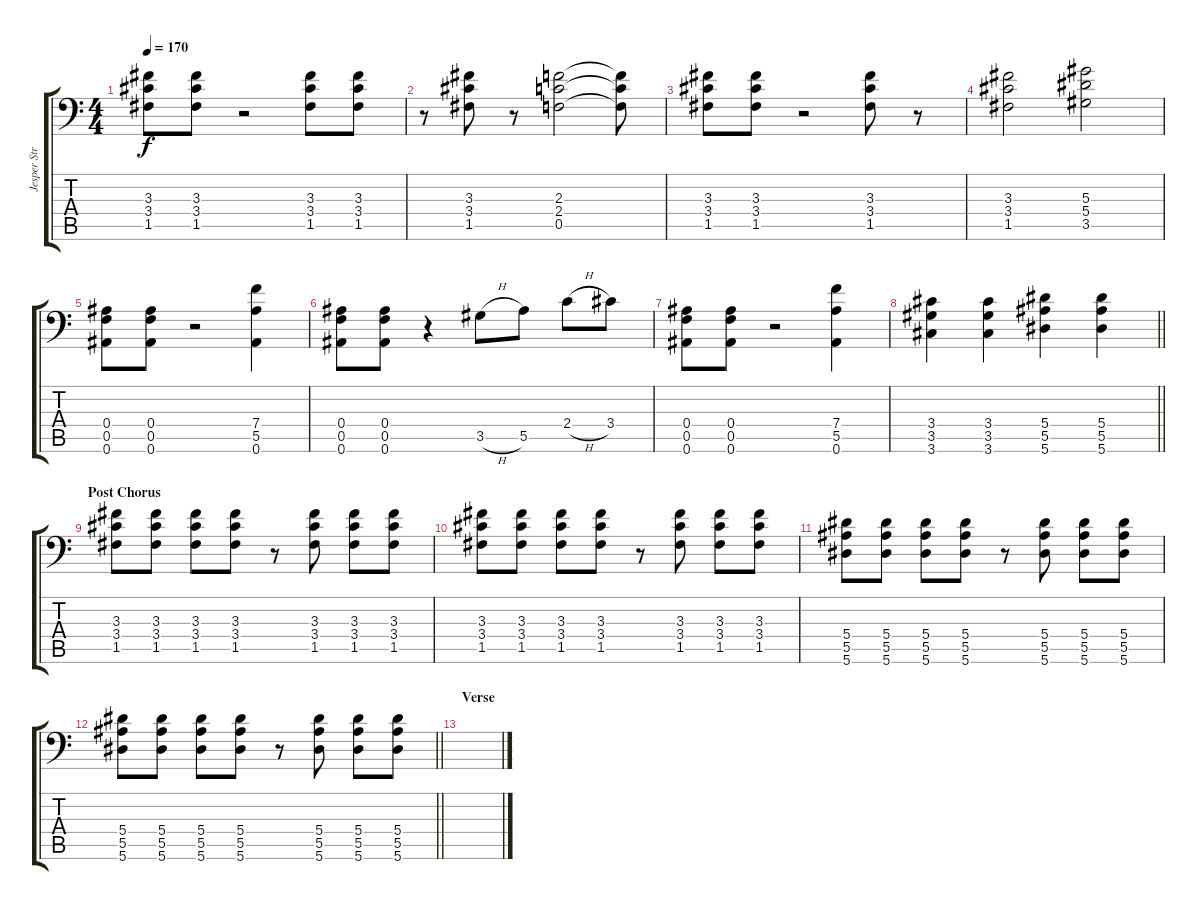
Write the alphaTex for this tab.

\track ("Jesper Strömblad" "Jesper Str") {instrument distortionguitar}
\staff {score tabs}
\tuning (C4 G3 Eb3 Bb2 F2 Bb1) {hide}
\ts (4 4)
\tempo 170
\clef f4
\ks c
(3.3 3.4 1.5).8{dy f} (3.3 3.4 1.5).8 r.2 (3.3 3.4 1.5).8 (3.3 3.4 1.5).8 |
r.8 (3.3 3.4 1.5).8 r.8 (2.3 2.4 0.5).2 (2.3{t} 2.4{t} 0.5{t}).8 |
(3.3 3.4 1.5).8 (3.3 3.4 1.5).8 r.2 (3.3 3.4 1.5).8 r.8 |
(3.3 3.4 1.5).2 (5.3 5.4 3.5).2 |
(0.4 0.5 0.6).8 (0.4 0.5 0.6).8 r.2 (7.4 5.5 0.6).4 |
(0.4 0.5 0.6).8 (0.4 0.5 0.6).8 r.4 3.5{h}.8 5.5.8 2.4{h}.8 3.4.8 |
(0.4 0.5 0.6).8 (0.4 0.5 0.6).8 r.2 (7.4 5.5 0.6).4 |
\barLineRight lightlight
(3.4 3.5 3.6).4 (3.4 3.5 3.6).4 (5.4 5.5 5.6).4 (5.4 5.5 5.6).4 |
\section ("" "Post Chorus")
(3.3 3.4 1.5).8 (3.3 3.4 1.5).8 (3.3 3.4 1.5).8 (3.3 3.4 1.5).8 r.8 (3.3 3.4 1.5).8 (3.3 3.4 1.5).8 (3.3 3.4 1.5).8 |
(3.3 3.4 1.5).8 (3.3 3.4 1.5).8 (3.3 3.4 1.5).8 (3.3 3.4 1.5).8 r.8 (3.3 3.4 1.5).8 (3.3 3.4 1.5).8 (3.3 3.4 1.5).8 |
(5.4 5.5 5.6).8 (5.4 5.5 5.6).8 (5.4 5.5 5.6).8 (5.4 5.5 5.6).8 r.8 (5.4 5.5 5.6).8 (5.4 5.5 5.6).8 (5.4 5.5 5.6).8 |
\barLineRight lightlight
(5.4 5.5 5.6).8 (5.4 5.5 5.6).8 (5.4 5.5 5.6).8 (5.4 5.5 5.6).8 r.8 (5.4 5.5 5.6).8 (5.4 5.5 5.6).8 (5.4 5.5 5.6).8 |
\section ("" "Verse")
